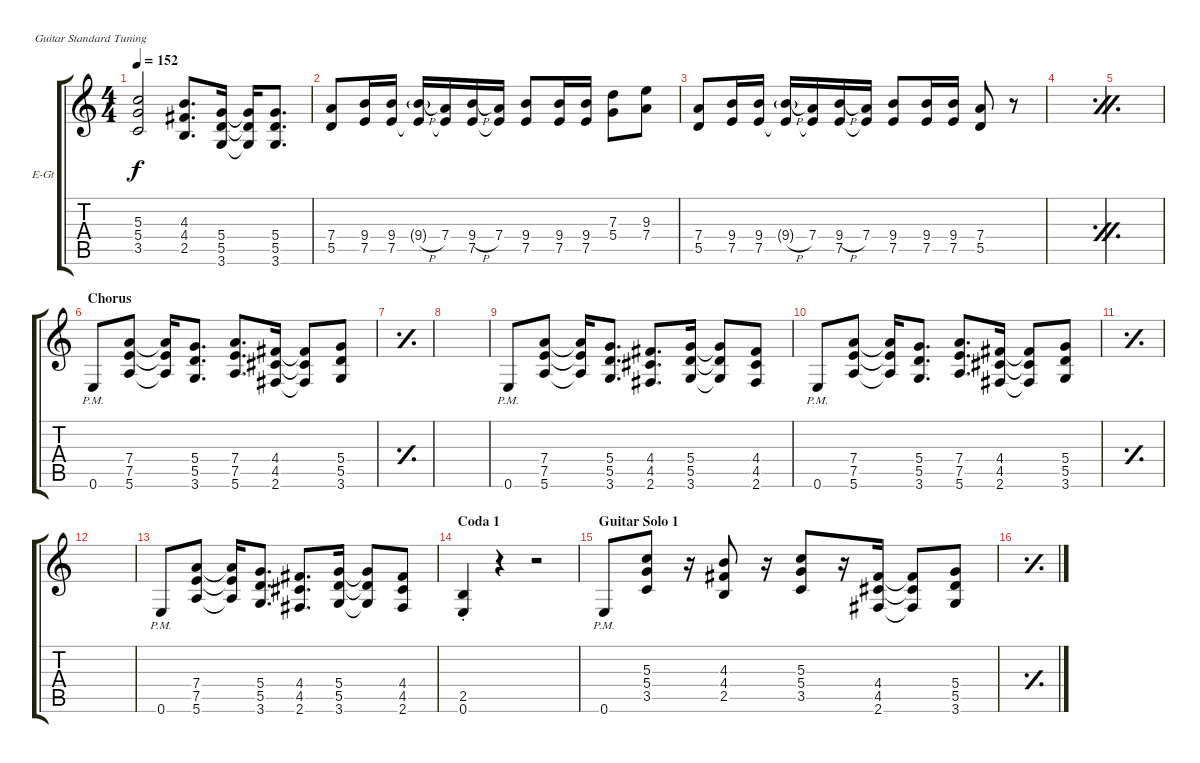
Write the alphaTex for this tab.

\bracketExtendMode groupsimilarinstruments
\firstSystemTrackNameOrientation horizontal
\otherSystemsTrackNameOrientation horizontal
\track ("Gtr. II" "E-Gt") {instrument overdrivenguitar}
\staff {score tabs}
\tuning (E4 B3 G3 D3 A2 E2)
\ts (4 4)
\tempo 152
\clef g2
\ks c
(5.3 5.4 3.5).2{dy f} (4.3 4.4 2.5).8{d} (5.4 5.5 3.6).16 (5.4{t} 5.5{t} 3.6{t}).16 (5.4 5.5 3.6).8{d} |
(7.4 5.5).8 (9.4 7.5).16 (9.4 7.5).16 (9.4{h g} 7.5{t}).16 (7.4 7.5{t}).16 (9.4{h} 7.5).16 (7.4 7.5{t}).16 (9.4 7.5).8 (9.4 7.5).16 (9.4 7.5).16 (7.3 5.4).8 (9.3 7.4).8 |
(7.4 5.5).8 (9.4 7.5).16 (9.4 7.5).16 (9.4{h g} 7.5{t}).16 (7.4 7.5{t}).16 (9.4{h} 7.5).16 (7.4 7.5{t}).16 (9.4 7.5).8 (9.4 7.5).16 (9.4 7.5).16 (7.4 5.5).8 r.8 |
\simile firstofdouble
|
\simile secondofdouble
|
\section ("" "Chorus")
\simile none
0.6{pm}.8 (7.4 7.5 5.6).8 (7.4{t} 7.5{t} 5.6{t}).16 (5.4 5.5 3.6).8{d} (7.4 7.5 5.6).8{d} (4.4 4.5 2.6).16 (4.4{t} 4.5{t} 2.6{t}).8 (5.4 5.5 3.6).8 |
\simile simple
|
|
\simile none
0.6{pm}.8 (7.4 7.5 5.6).8 (7.4{t} 7.5{t} 5.6{t}).16 (5.4 5.5 3.6).8{d} (4.4 4.5 2.6).8{d} (5.4 5.5 3.6).16 (5.4{t} 5.5{t} 3.6{t}).8 (4.4 4.5 2.6).8 |
0.6{pm}.8 (7.4 7.5 5.6).8 (7.4{t} 7.5{t} 5.6{t}).16 (5.4 5.5 3.6).8{d} (7.4 7.5 5.6).8{d} (4.4 4.5 2.6).16 (4.4{t} 4.5{t} 2.6{t}).8 (5.4 5.5 3.6).8 |
\simile simple
|
|
\simile none
0.6{pm}.8 (7.4 7.5 5.6).8 (7.4{t} 7.5{t} 5.6{t}).16 (5.4 5.5 3.6).8{d} (4.4 4.5 2.6).8{d} (5.4 5.5 3.6).16 (5.4{t} 5.5{t} 3.6{t}).8 (4.4 4.5 2.6).8 |
\section ("" "Coda 1")
(2.5{st} 0.6{st}).4 r.4 r.2 |
\section ("" "Guitar Solo 1")
0.6{pm}.8 (5.3 5.4 3.5).8 r.16 (4.3 4.4 2.5).8 r.16 (5.3 5.4 3.5).8 r.16 (4.4 4.5 2.6).16 (4.4{t} 4.5{t} 2.6{t}).8 (5.4 5.5 3.6).8 |
\simile simple
